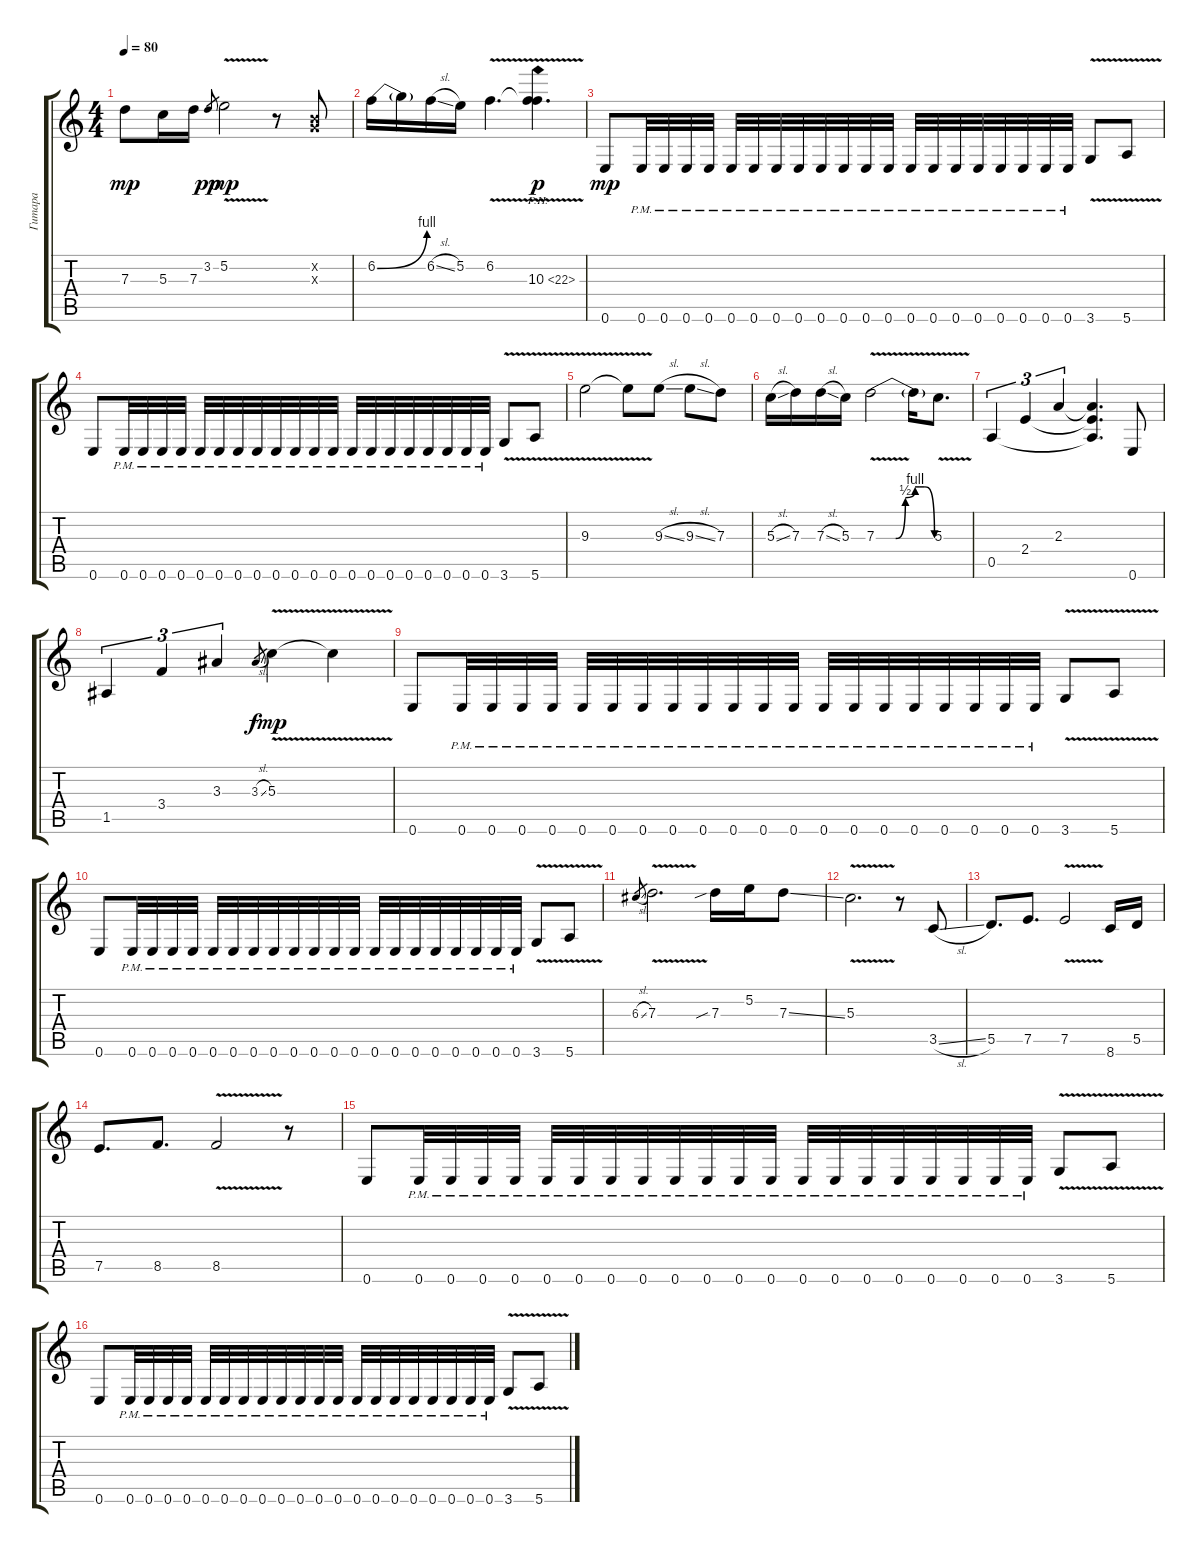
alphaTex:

\track ("Гитара" "Гитара") {instrument overdrivenguitar}
\staff {score tabs}
\tuning (E4 B3 G3 D3 A2 E2) {hide}
\ts (4 4)
\tempo 80
\clef g2
\ks c
7.3.8{dy mp} 5.3.16 7.3.16 3.2.8{gr dy pp} 5.2{v}.2{dy mp} r.8 (0.2{x} 0.3{x}).8 |
6.2{be (bend 0 0 60 4)}.16 6.2{t}.16 6.2{sl}.16 5.2.16 6.2{v}.4{d} (6.2{t} 10.3{ph 12}).4{d dy p} |
0.6.8{dy mp} 0.6{pm}.32 0.6{pm}.32 0.6{pm}.32 0.6{pm}.32 0.6{pm}.32 0.6{pm}.32 0.6{pm}.32 0.6{pm}.32 0.6{pm}.32 0.6{pm}.32 0.6{pm}.32 0.6{pm}.32 0.6{pm}.32 0.6{pm}.32 0.6{pm}.32 0.6{pm}.32 0.6{pm}.32 0.6{pm}.32 0.6{pm}.32 0.6{pm}.32 3.6{v}.8 5.6{v}.8 |
0.6.8 0.6{pm}.32 0.6{pm}.32 0.6{pm}.32 0.6{pm}.32 0.6{pm}.32 0.6{pm}.32 0.6{pm}.32 0.6{pm}.32 0.6{pm}.32 0.6{pm}.32 0.6{pm}.32 0.6{pm}.32 0.6{pm}.32 0.6{pm}.32 0.6{pm}.32 0.6{pm}.32 0.6{pm}.32 0.6{pm}.32 0.6{pm}.32 0.6{pm}.32 3.6{v}.8 5.6{v}.8 |
9.3{v}.2 9.3{t}.8 9.3{sl}.8 9.3{sl}.8 7.3.8 |
5.3{sl}.16 7.3.16 7.3{sl}.16 5.3.16 7.3{be (custom 0 0 10 0 20 0 30 2 40 4 45 4 50 4 60 0) v}.2 7.3{t}.16 5.3{v}.8{d} |
0.5.4{tu (3 2)} 2.4.4{tu (3 2)} 2.3.4{tu (3 2)} (2.3{t} 2.4{t} 0.5{t}).4{d} 0.6.8 |
1.5.4{tu (3 2)} 3.4.4{tu (3 2)} 3.3.4{tu (3 2)} 3.3{sl}.8{gr dy f} 5.3{v}.4{dy mp} 5.3{t}.4 |
0.6.8 0.6{pm}.32 0.6{pm}.32 0.6{pm}.32 0.6{pm}.32 0.6{pm}.32 0.6{pm}.32 0.6{pm}.32 0.6{pm}.32 0.6{pm}.32 0.6{pm}.32 0.6{pm}.32 0.6{pm}.32 0.6{pm}.32 0.6{pm}.32 0.6{pm}.32 0.6{pm}.32 0.6{pm}.32 0.6{pm}.32 0.6{pm}.32 0.6{pm}.32 3.6{v}.8 5.6{v}.8 |
0.6.8 0.6{pm}.32 0.6{pm}.32 0.6{pm}.32 0.6{pm}.32 0.6{pm}.32 0.6{pm}.32 0.6{pm}.32 0.6{pm}.32 0.6{pm}.32 0.6{pm}.32 0.6{pm}.32 0.6{pm}.32 0.6{pm}.32 0.6{pm}.32 0.6{pm}.32 0.6{pm}.32 0.6{pm}.32 0.6{pm}.32 0.6{pm}.32 0.6{pm}.32 3.6{v}.8 5.6{v}.8 |
6.3{sl}.8{gr} 7.3{v}.2{d} 7.3{sib}.16 5.2.16 7.3{ss}.8 |
5.3{v}.2{d} r.8 3.5{sl}.8 |
5.5.8{d} 7.5.8{d} 7.5{v}.2 8.6.16 5.5.16 |
7.5.8{d} 8.5.8{d} 8.5{v}.2 r.8 |
0.6.8 0.6{pm}.32 0.6{pm}.32 0.6{pm}.32 0.6{pm}.32 0.6{pm}.32 0.6{pm}.32 0.6{pm}.32 0.6{pm}.32 0.6{pm}.32 0.6{pm}.32 0.6{pm}.32 0.6{pm}.32 0.6{pm}.32 0.6{pm}.32 0.6{pm}.32 0.6{pm}.32 0.6{pm}.32 0.6{pm}.32 0.6{pm}.32 0.6{pm}.32 3.6{v}.8 5.6{v}.8 |
0.6.8 0.6{pm}.32 0.6{pm}.32 0.6{pm}.32 0.6{pm}.32 0.6{pm}.32 0.6{pm}.32 0.6{pm}.32 0.6{pm}.32 0.6{pm}.32 0.6{pm}.32 0.6{pm}.32 0.6{pm}.32 0.6{pm}.32 0.6{pm}.32 0.6{pm}.32 0.6{pm}.32 0.6{pm}.32 0.6{pm}.32 0.6{pm}.32 0.6{pm}.32 3.6{v}.8 5.6{v}.8
